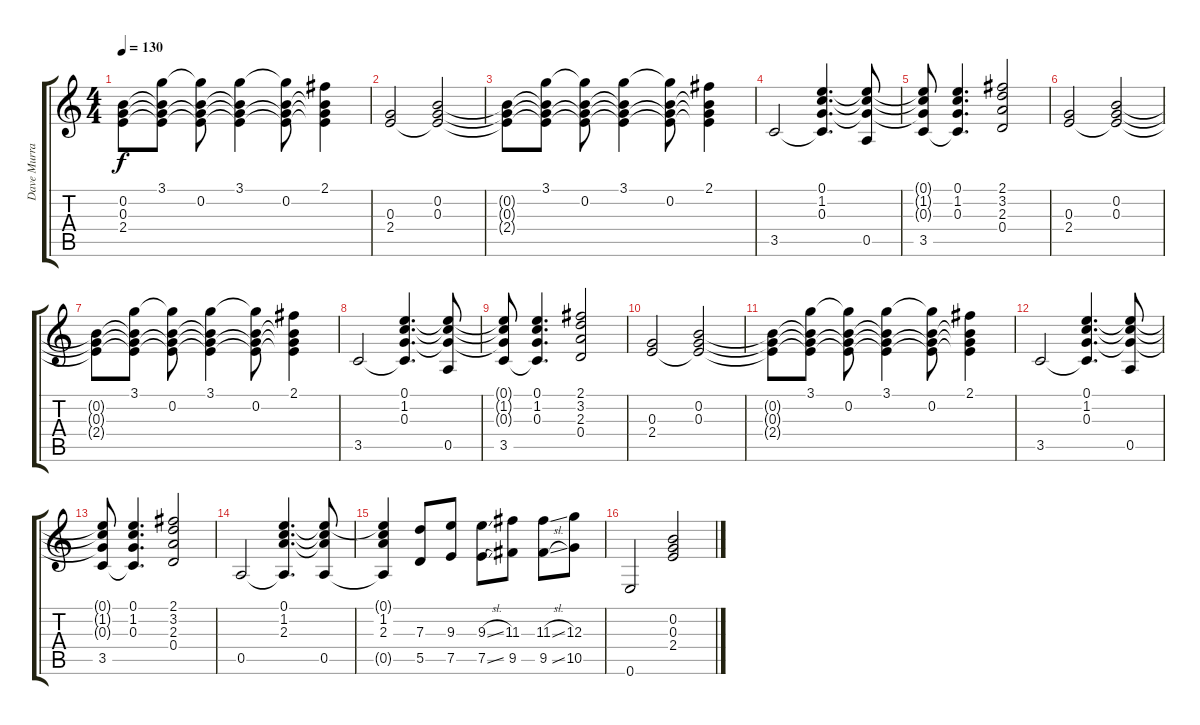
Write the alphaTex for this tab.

\track ("Dave Murray" "Dave Murra") {instrument distortionguitar}
\staff {score tabs}
\tuning (E4 B3 G3 D3 A2 E2) {hide}
\ts (4 4)
\tempo 130
\clef g2
\ks c
(0.2{t} 0.3{t} 2.4{t}).8{dy f} (3.1 0.2{t} 0.3{t} 2.4{t}).8 (3.1{t} 0.2 0.3{t} 2.4{t}).8 (3.1 0.2{t} 0.3{t} 2.4{t}).4 (3.1{t} 0.2 0.3{t} 2.4{t}).8 (2.1 0.2{t} 0.3{t} 2.4{t}).4 |
(0.3 2.4).2 (0.2 0.3 2.4{t}).2 |
(0.2{t} 0.3{t} 2.4{t}).8 (3.1 0.2{t} 0.3{t} 2.4{t}).8 (3.1{t} 0.2 0.3{t} 2.4{t}).8 (3.1 0.2{t} 0.3{t} 2.4{t}).4 (3.1{t} 0.2 0.3{t} 2.4{t}).8 (2.1 0.2{t} 0.3{t} 2.4{t}).4 |
3.5.2 (0.1 1.2 0.3 3.5{t}).4{d} (0.1{t} 1.2{t} 0.3{t} 0.5).8 |
(0.1{t} 1.2{t} 0.3{t} 3.5).8 (0.1 1.2 0.3 3.5{t}).4{d} (2.1 3.2 2.3 0.4).2 |
(0.3 2.4).2 (0.2 0.3 2.4{t}).2 |
(0.2{t} 0.3{t} 2.4{t}).8 (3.1 0.2{t} 0.3{t} 2.4{t}).8 (3.1{t} 0.2 0.3{t} 2.4{t}).8 (3.1 0.2{t} 0.3{t} 2.4{t}).4 (3.1{t} 0.2 0.3{t} 2.4{t}).8 (2.1 0.2{t} 0.3{t} 2.4{t}).4 |
3.5.2 (0.1 1.2 0.3 3.5{t}).4{d} (0.1{t} 1.2{t} 0.3{t} 0.5).8 |
(0.1{t} 1.2{t} 0.3{t} 3.5).8 (0.1 1.2 0.3 3.5{t}).4{d} (2.1 3.2 2.3 0.4).2 |
(0.3 2.4).2 (0.2 0.3 2.4{t}).2 |
(0.2{t} 0.3{t} 2.4{t}).8 (3.1 0.2{t} 0.3{t} 2.4{t}).8 (3.1{t} 0.2 0.3{t} 2.4{t}).8 (3.1 0.2{t} 0.3{t} 2.4{t}).4 (3.1{t} 0.2 0.3{t} 2.4{t}).8 (2.1 0.2{t} 0.3{t} 2.4{t}).4 |
3.5.2 (0.1 1.2 0.3 3.5{t}).4{d} (0.1{t} 1.2{t} 0.3{t} 0.5).8 |
(0.1{t} 1.2{t} 0.3{t} 3.5).8 (0.1 1.2 0.3 3.5{t}).4{d} (2.1 3.2 2.3 0.4).2 |
0.5.2 (0.1 1.2 2.3 0.5{t}).4{d} (0.1{t} 1.2{t} 2.3{t} 0.5).8 |
(0.1{t} 1.2 2.3 0.5{t}).4 (7.3 5.5).8 (9.3 7.5).8 (9.3{sl} 7.5{sl}).8 (11.3 9.5).8 (11.3{sl} 9.5{sl}).8 (12.3 10.5).8 |
0.6.2 (0.2 0.3 2.4).2
